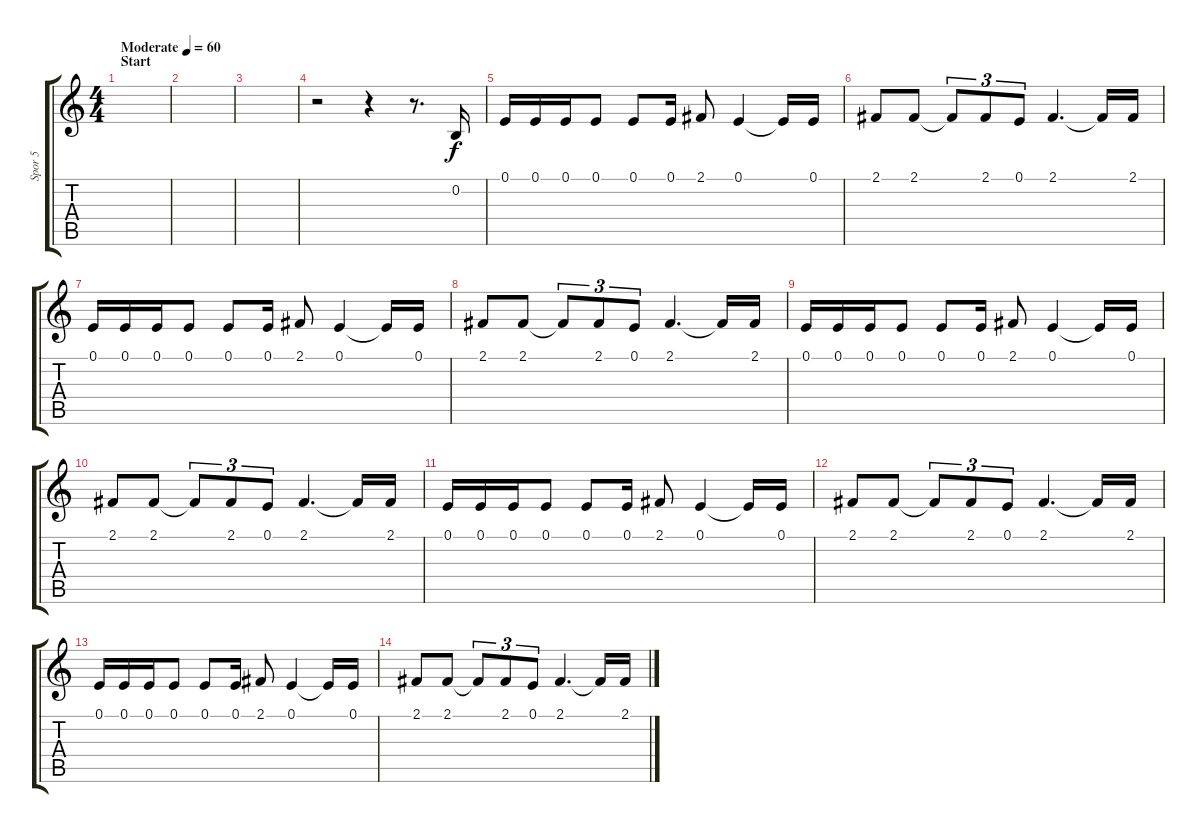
\track ("Spor 5" "Spor 5") {instrument voiceoohs}
\staff {score tabs}
\tuning (E4 B3 G3 D3 A2 E2) {hide}
\ts (4 4)
\section ("" "Start")
\tempo (60 "Moderate")
\clef g2
\ks c
|
|
|
r.2 r.4 r.8{d} 0.2.16 |
0.1.16 0.1.16 0.1.16 0.1.8 0.1.8 0.1.16 2.1.8 0.1.4 0.1{t}.16 0.1.16 |
2.1.8 2.1.8 2.1{t}.8{tu (3 2)} 2.1.8{tu (3 2)} 0.1.8{tu (3 2)} 2.1.4{d} 2.1{t}.16 2.1.16 |
0.1.16 0.1.16 0.1.16 0.1.8 0.1.8 0.1.16 2.1.8 0.1.4 0.1{t}.16 0.1.16 |
2.1.8 2.1.8 2.1{t}.8{tu (3 2)} 2.1.8{tu (3 2)} 0.1.8{tu (3 2)} 2.1.4{d} 2.1{t}.16 2.1.16 |
0.1.16 0.1.16 0.1.16 0.1.8 0.1.8 0.1.16 2.1.8 0.1.4 0.1{t}.16 0.1.16 |
2.1.8 2.1.8 2.1{t}.8{tu (3 2)} 2.1.8{tu (3 2)} 0.1.8{tu (3 2)} 2.1.4{d} 2.1{t}.16 2.1.16 |
0.1.16 0.1.16 0.1.16 0.1.8 0.1.8 0.1.16 2.1.8 0.1.4 0.1{t}.16 0.1.16 |
2.1.8 2.1.8 2.1{t}.8{tu (3 2)} 2.1.8{tu (3 2)} 0.1.8{tu (3 2)} 2.1.4{d} 2.1{t}.16 2.1.16 |
0.1.16 0.1.16 0.1.16 0.1.8 0.1.8 0.1.16 2.1.8 0.1.4 0.1{t}.16 0.1.16 |
2.1.8 2.1.8 2.1{t}.8{tu (3 2)} 2.1.8{tu (3 2)} 0.1.8{tu (3 2)} 2.1.4{d} 2.1{t}.16 2.1.16
